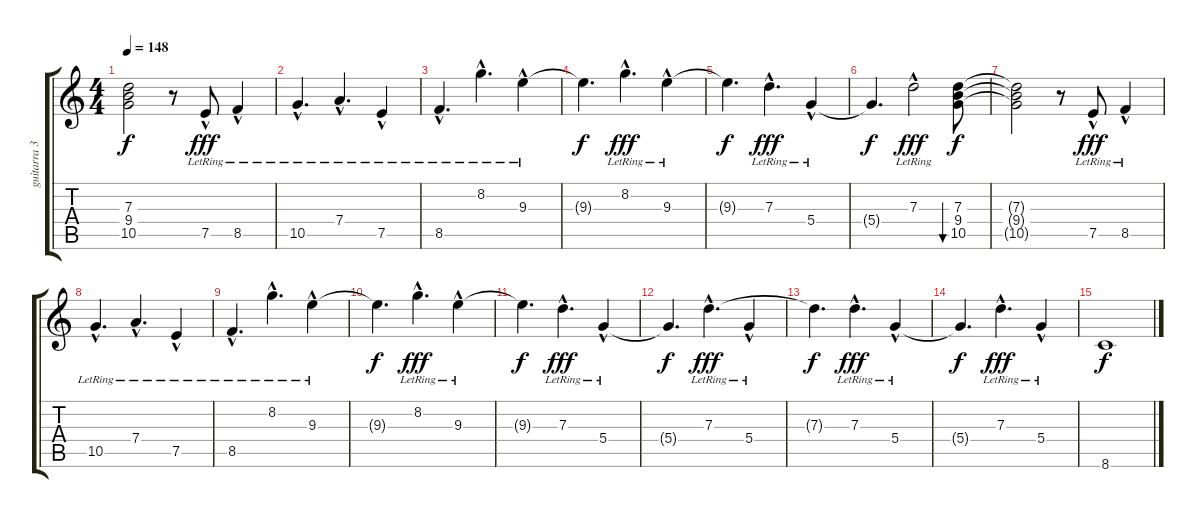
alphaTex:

\track ("guitarra 3" "guitarra 3") {instrument electricguitarclean}
\staff {score tabs}
\tuning (E4 B3 G3 D3 A2 E2) {hide}
\ts (4 4)
\tempo 148
\clef g2
\ks c
(7.3{t} 9.4{t} 10.5{t}).2{dy f} r.8 7.5{hac lr}.8{dy fff} 8.5{hac lr}.4 |
10.5{hac lr}.4{d} 7.4{hac lr}.4{d} 7.5{hac lr}.4 |
8.5{hac lr}.4{d} 8.2{hac lr}.4{d} 9.3{hac lr}.4 |
9.3{t}.4{d dy f} 8.2{hac lr}.4{d dy fff} 9.3{hac lr}.4 |
9.3{t}.4{d dy f} 7.3{hac lr}.4{d dy fff} 5.4{hac lr}.4 |
5.4{t}.4{d dy f} 7.3{hac lr}.2{dy fff} (7.3 9.4 10.5).8{bu 480 dy f} |
(7.3{t} 9.4{t} 10.5{t}).2 r.8 7.5{hac lr}.8{dy fff} 8.5{hac lr}.4 |
10.5{hac lr}.4{d} 7.4{hac lr}.4{d} 7.5{hac lr}.4 |
8.5{hac lr}.4{d} 8.2{hac lr}.4{d} 9.3{hac lr}.4 |
9.3{t}.4{d dy f} 8.2{hac lr}.4{d dy fff} 9.3{hac lr}.4 |
9.3{t}.4{d dy f} 7.3{hac lr}.4{d dy fff} 5.4{hac lr}.4 |
5.4{t}.4{d dy f} 7.3{hac lr}.4{d dy fff} 5.4{hac lr}.4 |
7.3{t}.4{d dy f} 7.3{hac lr}.4{d dy fff} 5.4{hac lr}.4 |
5.4{t}.4{d dy f} 7.3{hac lr}.4{d dy fff} 5.4{hac lr}.4 |
8.6.1{dy f}
